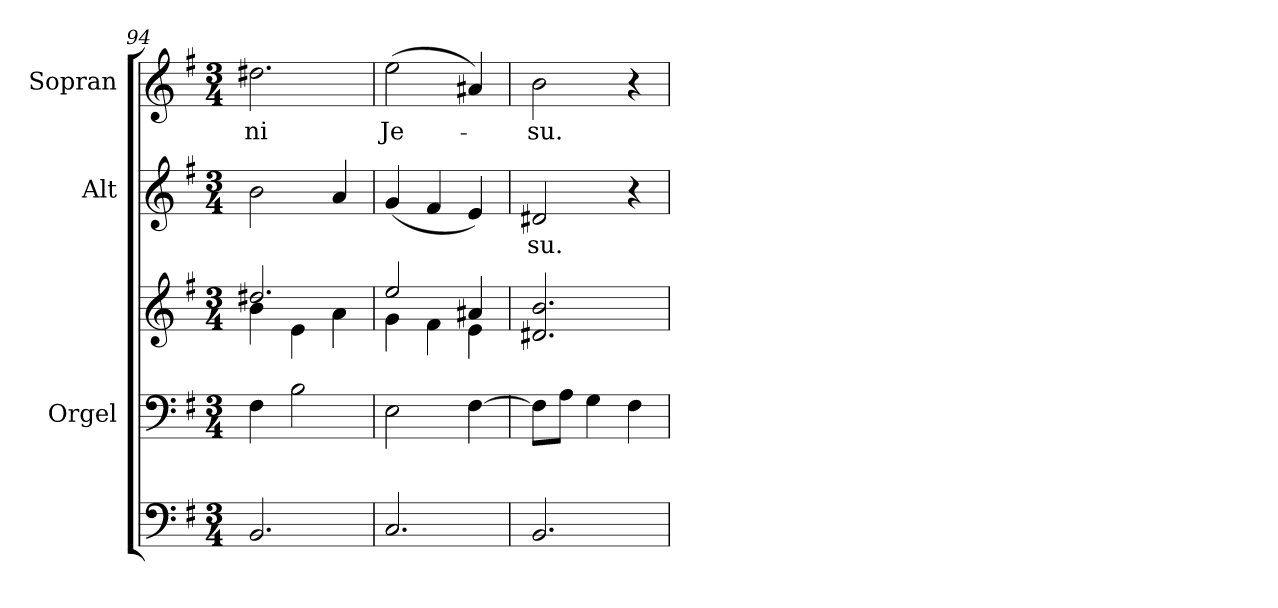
**kern	**kern	**kern	**kern	**text	**kern	**text
*part4	*part3	*part3	*part2	*part2	*part1	*part1
*staff5	*staff4	*staff3	*staff2	*staff2	*staff1	*staff1
*	*I"Orgel	*	*I"Alt	*	*I"Sopran	*
*	*I'Org.	*	*I'A.	*	*I'S.	*
*clefF4	*clefF4	*clefG2	*clefG2	*	*clefG2	*
*k[f#]	*k[f#]	*k[f#]	*k[f#]	*	*k[f#]	*
*G:	*G:	*G:	*G:	*	*G:	*
*M3/4	*M3/4	*M3/4	*M3/4	*	*M3/4	*
=94	=94	=94	=94	=94	=94	=94
*	*	*^	*	*	*	*
!	!	!	!	!	!	!	!LO:LY:b
2.BB/	4F#\	2.dd#X/	4b\	2b\	.	2.dd#X\	-ni
.	2B\	.	4e\	.	.	.	.
.	.	.	4a\	4a/	.	.	.
=95	=95	=95	=95	=95	=95	=95	=95
!	!	!	!	!	!	!	!LO:LY:b
2.C/	2E\	2ee/	4g\	(<4g/	.	(>2ee\	Je-
.	.	.	4f#\	4f#/	.	.	.
.	[4F#\	4a#X/	4e\	4e/)	.	4a#X/)	.
=96	=96	=96	=96	=96	=96	=96	=96
!	!	!	!	!	!LO:LY:b	!	!LO:LY:b
*	*	*v	*v	*	*	*	*
2.BB/	8F#\L]	2.d#X/ 2.b/	2d#X/	-su.	2b\	-su.
.	8A\J	.	.	.	.	.
.	4G\	.	.	.	.	.
.	4F#\	.	4r	.	4r	.
=	=	=	=	=	=	=
*-	*-	*-	*-	*-	*-	*-
